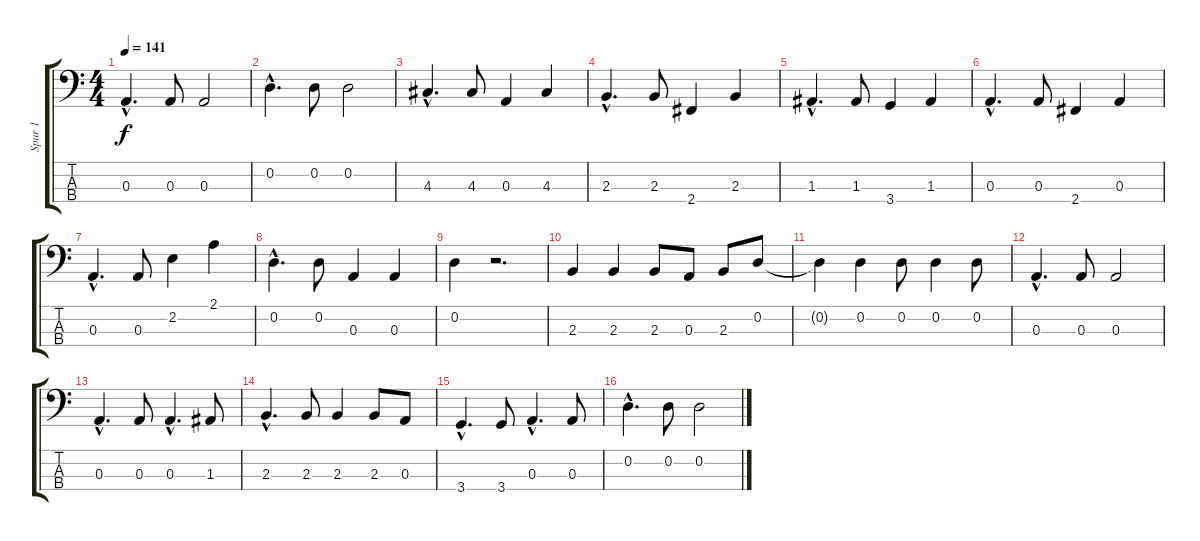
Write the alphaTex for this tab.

\track ("Spur 1" "Spur 1") {instrument electricbassfinger}
\staff {score tabs}
\tuning (G2 D2 A1 E1) {hide}
\ts (4 4)
\tempo 141
\clef f4
\ks c
0.3{hac}.4{d dy f} 0.3.8 0.3.2 |
0.2{hac}.4{d} 0.2.8 0.2.2 |
4.3{hac}.4{d} 4.3.8 0.3.4 4.3.4 |
2.3{hac}.4{d} 2.3.8 2.4.4 2.3.4 |
1.3{hac}.4{d} 1.3.8 3.4.4 1.3.4 |
0.3{hac}.4{d} 0.3.8 2.4.4 0.3.4 |
0.3{hac}.4{d} 0.3.8 2.2.4 2.1.4 |
0.2{hac}.4{d} 0.2.8 0.3.4 0.3.4 |
0.2.4 r.2{d} |
2.3.4 2.3.4 2.3.8 0.3.8 2.3.8 0.2.8 |
0.2{t}.4 0.2.4 0.2.8 0.2.4 0.2.8 |
0.3{hac}.4{d} 0.3.8 0.3.2 |
0.3{hac}.4{d} 0.3.8 0.3{hac}.4{d} 1.3.8 |
2.3{hac}.4{d} 2.3.8 2.3.4 2.3.8 0.3.8 |
3.4{hac}.4{d} 3.4.8 0.3{hac}.4{d} 0.3.8 |
0.2{hac}.4{d} 0.2.8 0.2.2
